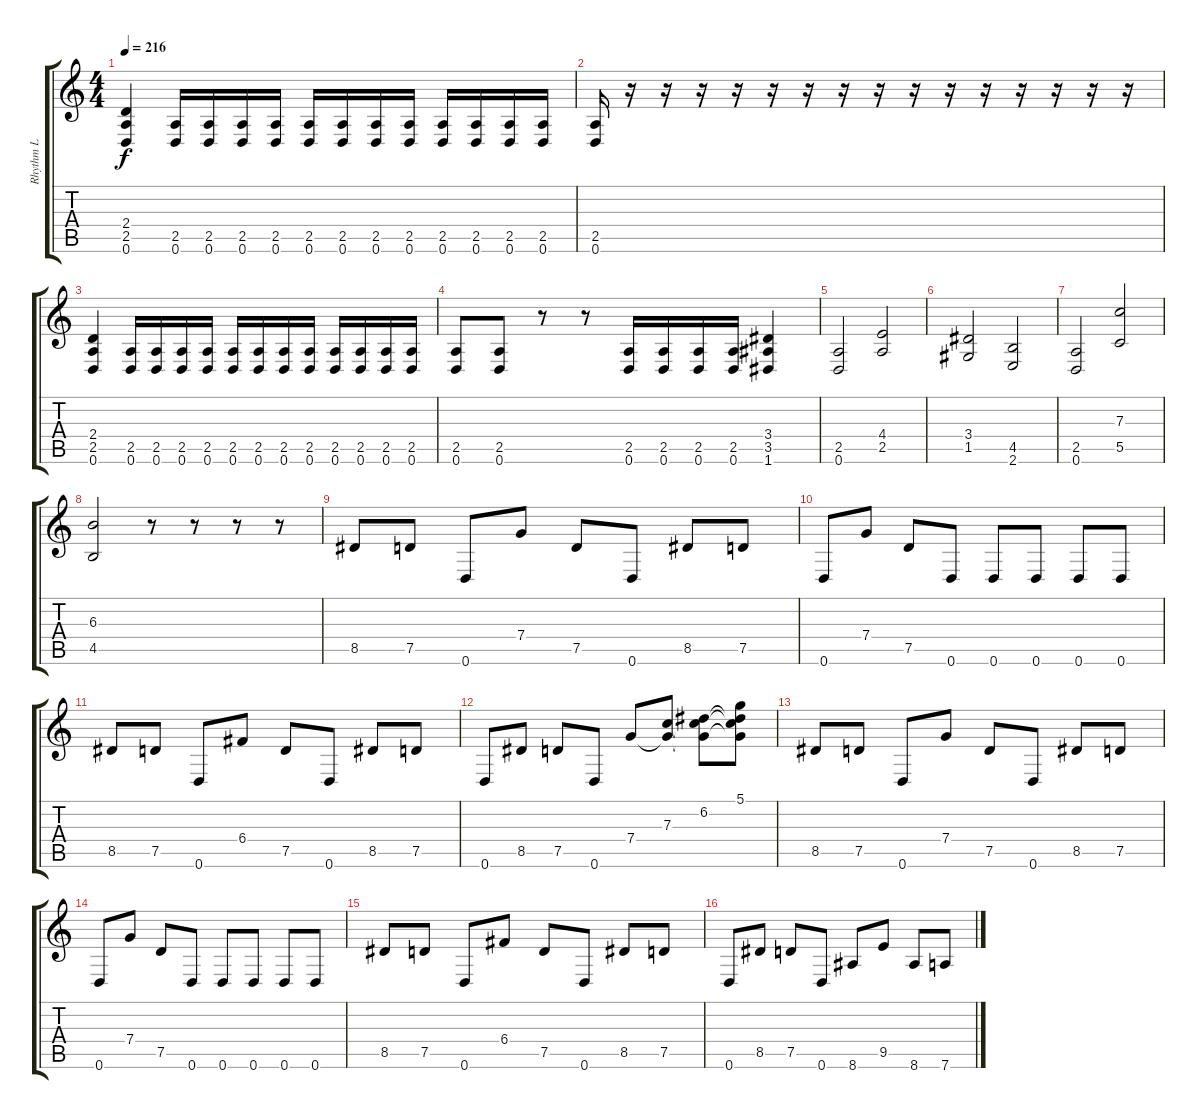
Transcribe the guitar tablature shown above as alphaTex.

\track ("Rhythm L" "Rhythm L") {instrument distortionguitar}
\staff {score tabs}
\tuning (D4 A3 F3 C3 G2 D2) {hide}
\ts (4 4)
\tempo 216
\clef g2
\ks c
(2.4 2.5 0.6).4{dy f} (2.5 0.6).16 (2.5 0.6).16 (2.5 0.6).16 (2.5 0.6).16 (2.5 0.6).16 (2.5 0.6).16 (2.5 0.6).16 (2.5 0.6).16 (2.5 0.6).16 (2.5 0.6).16 (2.5 0.6).16 (2.5 0.6).16 |
(2.5 0.6).16 r.16 r.16 r.16 r.16 r.16 r.16 r.16 r.16 r.16 r.16 r.16 r.16 r.16 r.16 r.16 |
(2.4 2.5 0.6).4 (2.5 0.6).16 (2.5 0.6).16 (2.5 0.6).16 (2.5 0.6).16 (2.5 0.6).16 (2.5 0.6).16 (2.5 0.6).16 (2.5 0.6).16 (2.5 0.6).16 (2.5 0.6).16 (2.5 0.6).16 (2.5 0.6).16 |
(2.5 0.6).8 (2.5 0.6).8 r.8 r.8 (2.5 0.6).16 (2.5 0.6).16 (2.5 0.6).16 (2.5 0.6).16 (3.4 3.5 1.6).4 |
(2.5 0.6).2 (4.4 2.5).2 |
(3.4 1.5).2 (4.5 2.6).2 |
(2.5 0.6).2 (7.3 5.5).2 |
(6.3 4.5).2 r.8 r.8 r.8 r.8 |
8.5.8 7.5.8 0.6.8 7.4.8 7.5.8 0.6.8 8.5.8 7.5.8 |
0.6.8 7.4.8 7.5.8 0.6.8 0.6.8 0.6.8 0.6.8 0.6.8 |
8.5.8 7.5.8 0.6.8 6.4.8 7.5.8 0.6.8 8.5.8 7.5.8 |
0.6.8 8.5.8 7.5.8 0.6.8 7.4.8 (7.3 7.4{t}).8 (6.2 7.3{t} 7.4{t}).8 (5.1 6.2{t} 7.3{t} 7.4{t}).8 |
8.5.8 7.5.8 0.6.8 7.4.8 7.5.8 0.6.8 8.5.8 7.5.8 |
0.6.8 7.4.8 7.5.8 0.6.8 0.6.8 0.6.8 0.6.8 0.6.8 |
8.5.8 7.5.8 0.6.8 6.4.8 7.5.8 0.6.8 8.5.8 7.5.8 |
0.6.8 8.5.8 7.5.8 0.6.8 8.6.8 9.5.8 8.6.8 7.6.8
